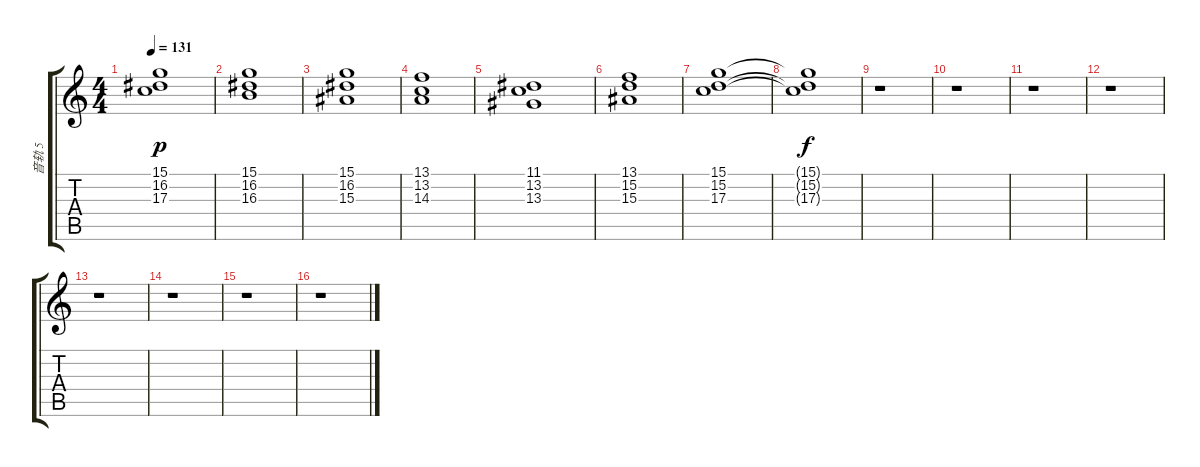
\track ("音轨 5" "音轨 5") {instrument stringensemble1}
\staff {score tabs}
\tuning (E4 B3 G3 D3 A2 E2) {hide}
\ts (4 4)
\tempo 131
\clef g2
\ks c
(15.1 16.2 17.3).1{dy p} |
(15.1 16.2 16.3).1 |
(15.1 16.2 15.3).1 |
(13.1 13.2 14.3).1 |
(11.1 13.2 13.3).1 |
(13.1 15.2 15.3).1 |
(15.1 15.2 17.3).1 |
(15.1{t} 15.2{t} 17.3{t}).1{dy f} |
r.1 |
r.1 |
r.1 |
r.1 |
r.1 |
r.1 |
r.1 |
r.1
